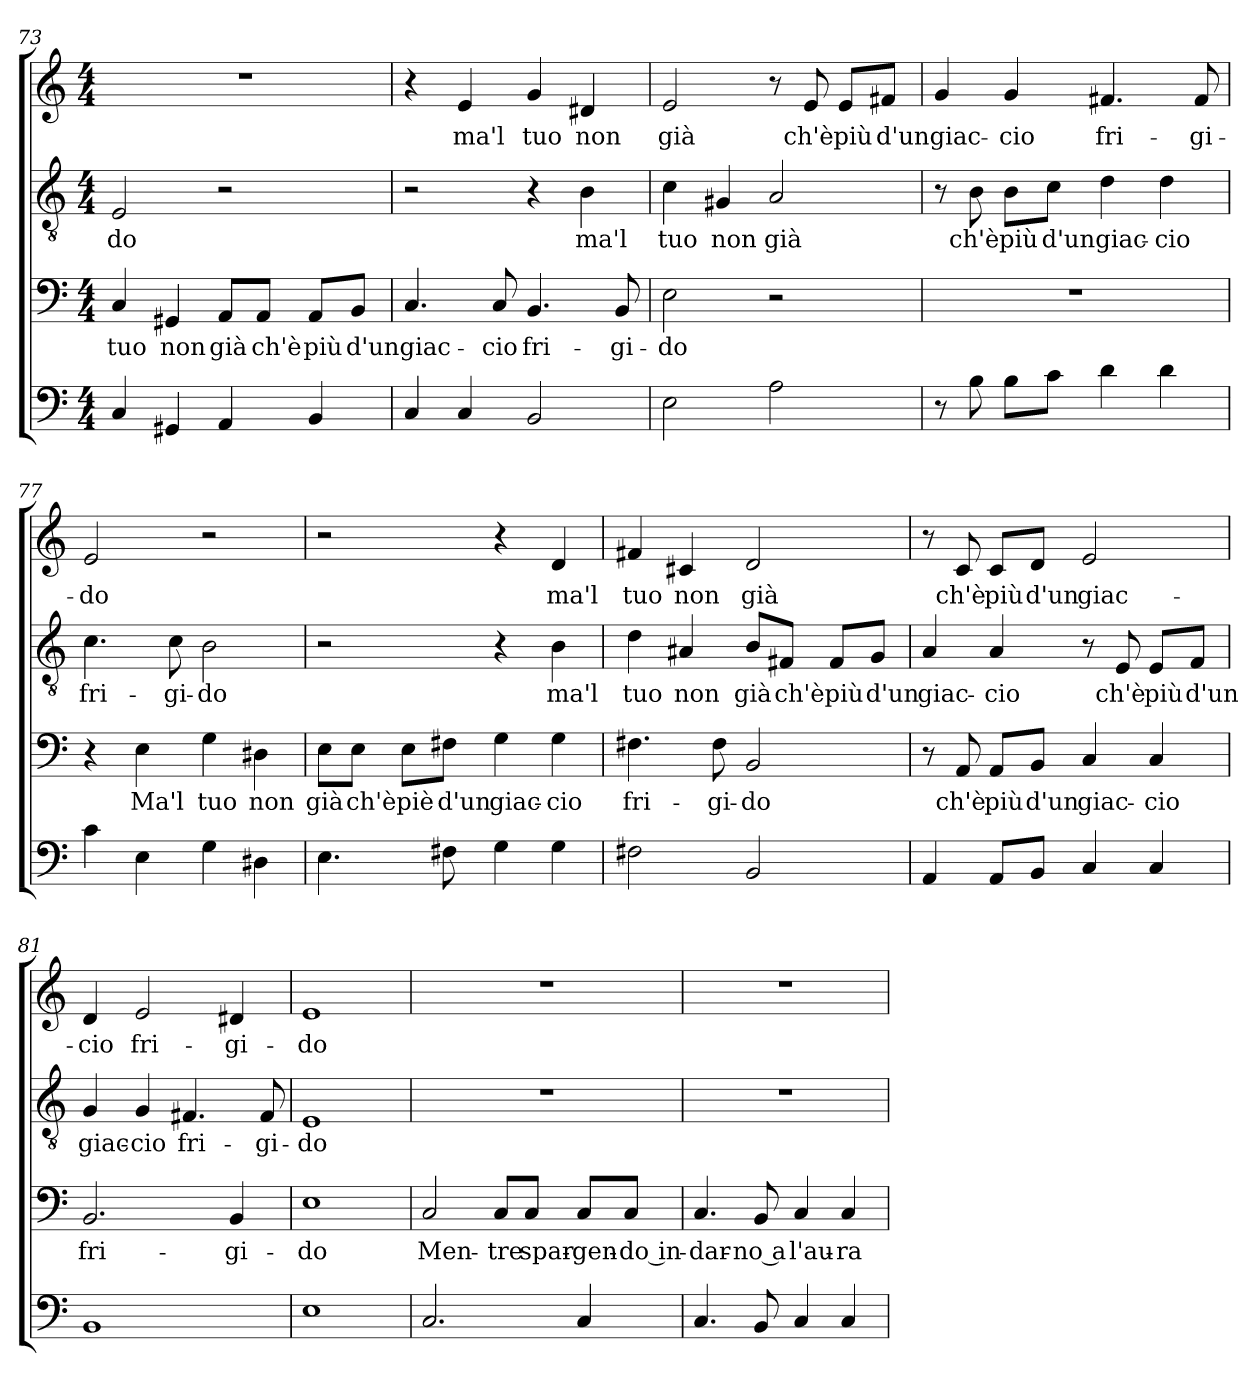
**kern	**kern	**text	**kern	**text	**kern	**text
*part4	*part3	*part3	*part2	*part2	*part1	*part1
*staff4	*staff3	*staff3	*staff2	*staff2	*staff1	*staff1
*clefF4	*clefF4	*	*clefGv2	*	*clefG2	*
*k[]	*k[]	*	*k[]	*	*k[]	*
*C:	*C:	*	*C:	*	*C:	*
*M4/4	*M4/4	*	*M4/4	*	*M4/4	*
=73	=73	=73	=73	=73	=73	=73
!	!	!LO:LY:b	!	!LO:LY:b	!	!
4C/	4C/	tuo	2E/	-do	1r	.
!	!	!LO:LY:b	!	!	!	!
4GG#X/	4GG#X/	non	.	.	.	.
!	!	!LO:LY:b	!	!	!	!
4AA/	8AA/L	già	2r	.	.	.
!	!	!LO:LY:b	!	!	!	!
.	8AA/J	ch'è	.	.	.	.
!	!	!LO:LY:b	!	!	!	!
4BB/	8AA/L	più	.	.	.	.
!	!	!LO:LY:b	!	!	!	!
.	8BB/J	d'un	.	.	.	.
!!LO:LB:g=z
=74	=74	=74	=74	=74	=74	=74
!	!	!LO:LY:b	!	!	!	!
4C/	4.C/	giac-	2r	.	4r	.
!	!	!	!	!	!	!LO:LY:b
4C/	.	.	.	.	4e/	ma'l
!	!	!LO:LY:b	!	!	!	!
.	8C/	-cio	.	.	.	.
!	!	!LO:LY:b	!	!	!	!LO:LY:b
2BB/	4.BB/	fri-	4r	.	4g/	tuo
!	!	!	!	!LO:LY:b	!	!LO:LY:b
.	.	.	4B\	ma'l	4d#X/	non
!	!	!LO:LY:b	!	!	!	!
.	8BB/	-gi-	.	.	.	.
=75	=75	=75	=75	=75	=75	=75
!	!	!LO:LY:b	!	!LO:LY:b	!	!LO:LY:b
2E\	2E\	-do	4c\	tuo	2e/	già
!	!	!	!	!LO:LY:b	!	!
.	.	.	4G#X/	non	.	.
!	!	!	!	!LO:LY:b	!	!
2A\	2r	.	2A/	già	8r	.
!	!	!	!	!	!	!LO:LY:b
.	.	.	.	.	8e/	ch'è
!	!	!	!	!	!	!LO:LY:b
.	.	.	.	.	8e/L	più
!	!	!	!	!	!	!LO:LY:b
.	.	.	.	.	8f#X/J	d'un
=76	=76	=76	=76	=76	=76	=76
!	!	!	!	!	!	!LO:LY:b
8r	1r	.	8r	.	4g/	giac-
!	!	!	!	!LO:LY:b	!	!
8B\	.	.	8B\	ch'è	.	.
!	!	!	!	!LO:LY:b	!	!LO:LY:b
8B\L	.	.	8B\L	più	4g/	-cio
!	!	!	!	!LO:LY:b	!	!
8c\J	.	.	8c\J	d'un	.	.
!	!	!	!	!LO:LY:b	!	!LO:LY:b
4d\	.	.	4d\	giac-	4.f#X/	fri-
!	!	!	!	!LO:LY:b	!	!
4d\	.	.	4d\	-cio	.	.
!	!	!	!	!	!	!LO:LY:b
.	.	.	.	.	8f#/	-gi-
=77	=77	=77	=77	=77	=77	=77
!	!	!	!	!LO:LY:b	!	!LO:LY:b
4c\	4r	.	4.c\	fri-	2e/	-do
!	!	!LO:LY:b	!	!	!	!
4E\	4E\	Ma'l	.	.	.	.
!	!	!	!	!LO:LY:b	!	!
.	.	.	8c\	-gi-	.	.
!	!	!LO:LY:b	!	!LO:LY:b	!	!
4G\	4G\	tuo	2B\	-do	2r	.
!	!	!LO:LY:b	!	!	!	!
4D#X\	4D#X\	non	.	.	.	.
!!LO:PB:g=z
=78	=78	=78	=78	=78	=78	=78
!	!	!LO:LY:b	!	!	!	!
4.E\	8E\L	già	2r	.	2r	.
!	!	!LO:LY:b	!	!	!	!
.	8E\J	ch'è	.	.	.	.
!	!	!LO:LY:b	!	!	!	!
.	8E\L	piè	.	.	.	.
!	!	!LO:LY:b	!	!	!	!
8F#X\	8F#X\J	d'un	.	.	.	.
!	!	!LO:LY:b	!	!	!	!
4G\	4G\	giac-	4r	.	4r	.
!	!	!LO:LY:b	!	!LO:LY:b	!	!LO:LY:b
4G\	4G\	-cio	4B\	ma'l	4d/	ma'l
=79	=79	=79	=79	=79	=79	=79
!	!	!LO:LY:b	!	!LO:LY:b	!	!LO:LY:b
2F#X\	4.F#X\	fri-	4d\	tuo	4f#X/	tuo
!	!	!	!	!LO:LY:b	!	!LO:LY:b
.	.	.	4A#X/	non	4c#X/	non
!	!	!LO:LY:b	!	!	!	!
.	8F#\	-gi-	.	.	.	.
!	!	!LO:LY:b	!	!LO:LY:b	!	!LO:LY:b
2BB/	2BB/	-do	8B/L	già	2d/	già
!	!	!	!	!LO:LY:b	!	!
.	.	.	8F#X/J	ch'è	.	.
!	!	!	!	!LO:LY:b	!	!
.	.	.	8F#/L	più	.	.
!	!	!	!	!LO:LY:b	!	!
.	.	.	8G/J	d'un	.	.
=80	=80	=80	=80	=80	=80	=80
!	!	!	!	!LO:LY:b	!	!
4AA/	8r	.	4A/	giac-	8r	.
!	!	!LO:LY:b	!	!	!	!LO:LY:b
.	8AA/	ch'è	.	.	8c/	ch'è
!	!	!LO:LY:b	!	!LO:LY:b	!	!LO:LY:b
8AA/L	8AA/L	più	4A/	-cio	8c/L	più
!	!	!LO:LY:b	!	!	!	!LO:LY:b
8BB/J	8BB/J	d'un	.	.	8d/J	d'un
!	!	!LO:LY:b	!	!	!	!LO:LY:b
4C/	4C/	giac-	8r	.	2e/	giac-
!	!	!	!	!LO:LY:b	!	!
.	.	.	8E/	ch'è	.	.
!	!	!LO:LY:b	!	!LO:LY:b	!	!
4C/	4C/	-cio	8E/L	più	.	.
!	!	!	!	!LO:LY:b	!	!
.	.	.	8F/J	d'un	.	.
=81	=81	=81	=81	=81	=81	=81
!	!	!LO:LY:b	!	!LO:LY:b	!	!LO:LY:b
1BB	2.BB/	fri-	4G/	giac-	4d/	-cio
!	!	!	!	!LO:LY:b	!	!LO:LY:b
.	.	.	4G/	-cio	2e/	fri-
!	!	!	!	!LO:LY:b	!	!
.	.	.	4.F#X/	fri-	.	.
!	!	!LO:LY:b	!	!	!	!LO:LY:b
.	4BB/	-gi-	.	.	4d#X/	-gi-
!	!	!	!	!LO:LY:b	!	!
.	.	.	8F#/	-gi-	.	.
!!LO:LB:g=z
=82	=82	=82	=82	=82	=82	=82
!	!	!LO:LY:b	!	!LO:LY:b	!	!LO:LY:b
1E	1E	-do	1E	-do	1e	-do
=83	=83	=83	=83	=83	=83	=83
!	!	!LO:LY:b	!	!	!	!
2.C/	2C/	Men-	1r	.	1r	.
!	!	!LO:LY:b	!	!	!	!
.	8C/L	-tre	.	.	.	.
!	!	!LO:LY:b	!	!	!	!
.	8C/J	spar-	.	.	.	.
!	!	!LO:LY:b	!	!	!	!
4C/	8C/L	-gen-	.	.	.	.
!	!	!LO:LY:b	!	!	!	!
.	8C/J	-do in-	.	.	.	.
=84	=84	=84	=84	=84	=84	=84
!	!	!LO:LY:b	!	!	!	!
4.C/	4.C/	-dar-	1r	.	1r	.
!	!	!LO:LY:b	!	!	!	!
8BB/	8BB/	-no a	.	.	.	.
!	!	!LO:LY:b	!	!	!	!
4C/	4C/	l'au-	.	.	.	.
!	!	!LO:LY:b	!	!	!	!
4C/	4C/	-ra	.	.	.	.
=	=	=	=	=	=	=
*-	*-	*-	*-	*-	*-	*-
